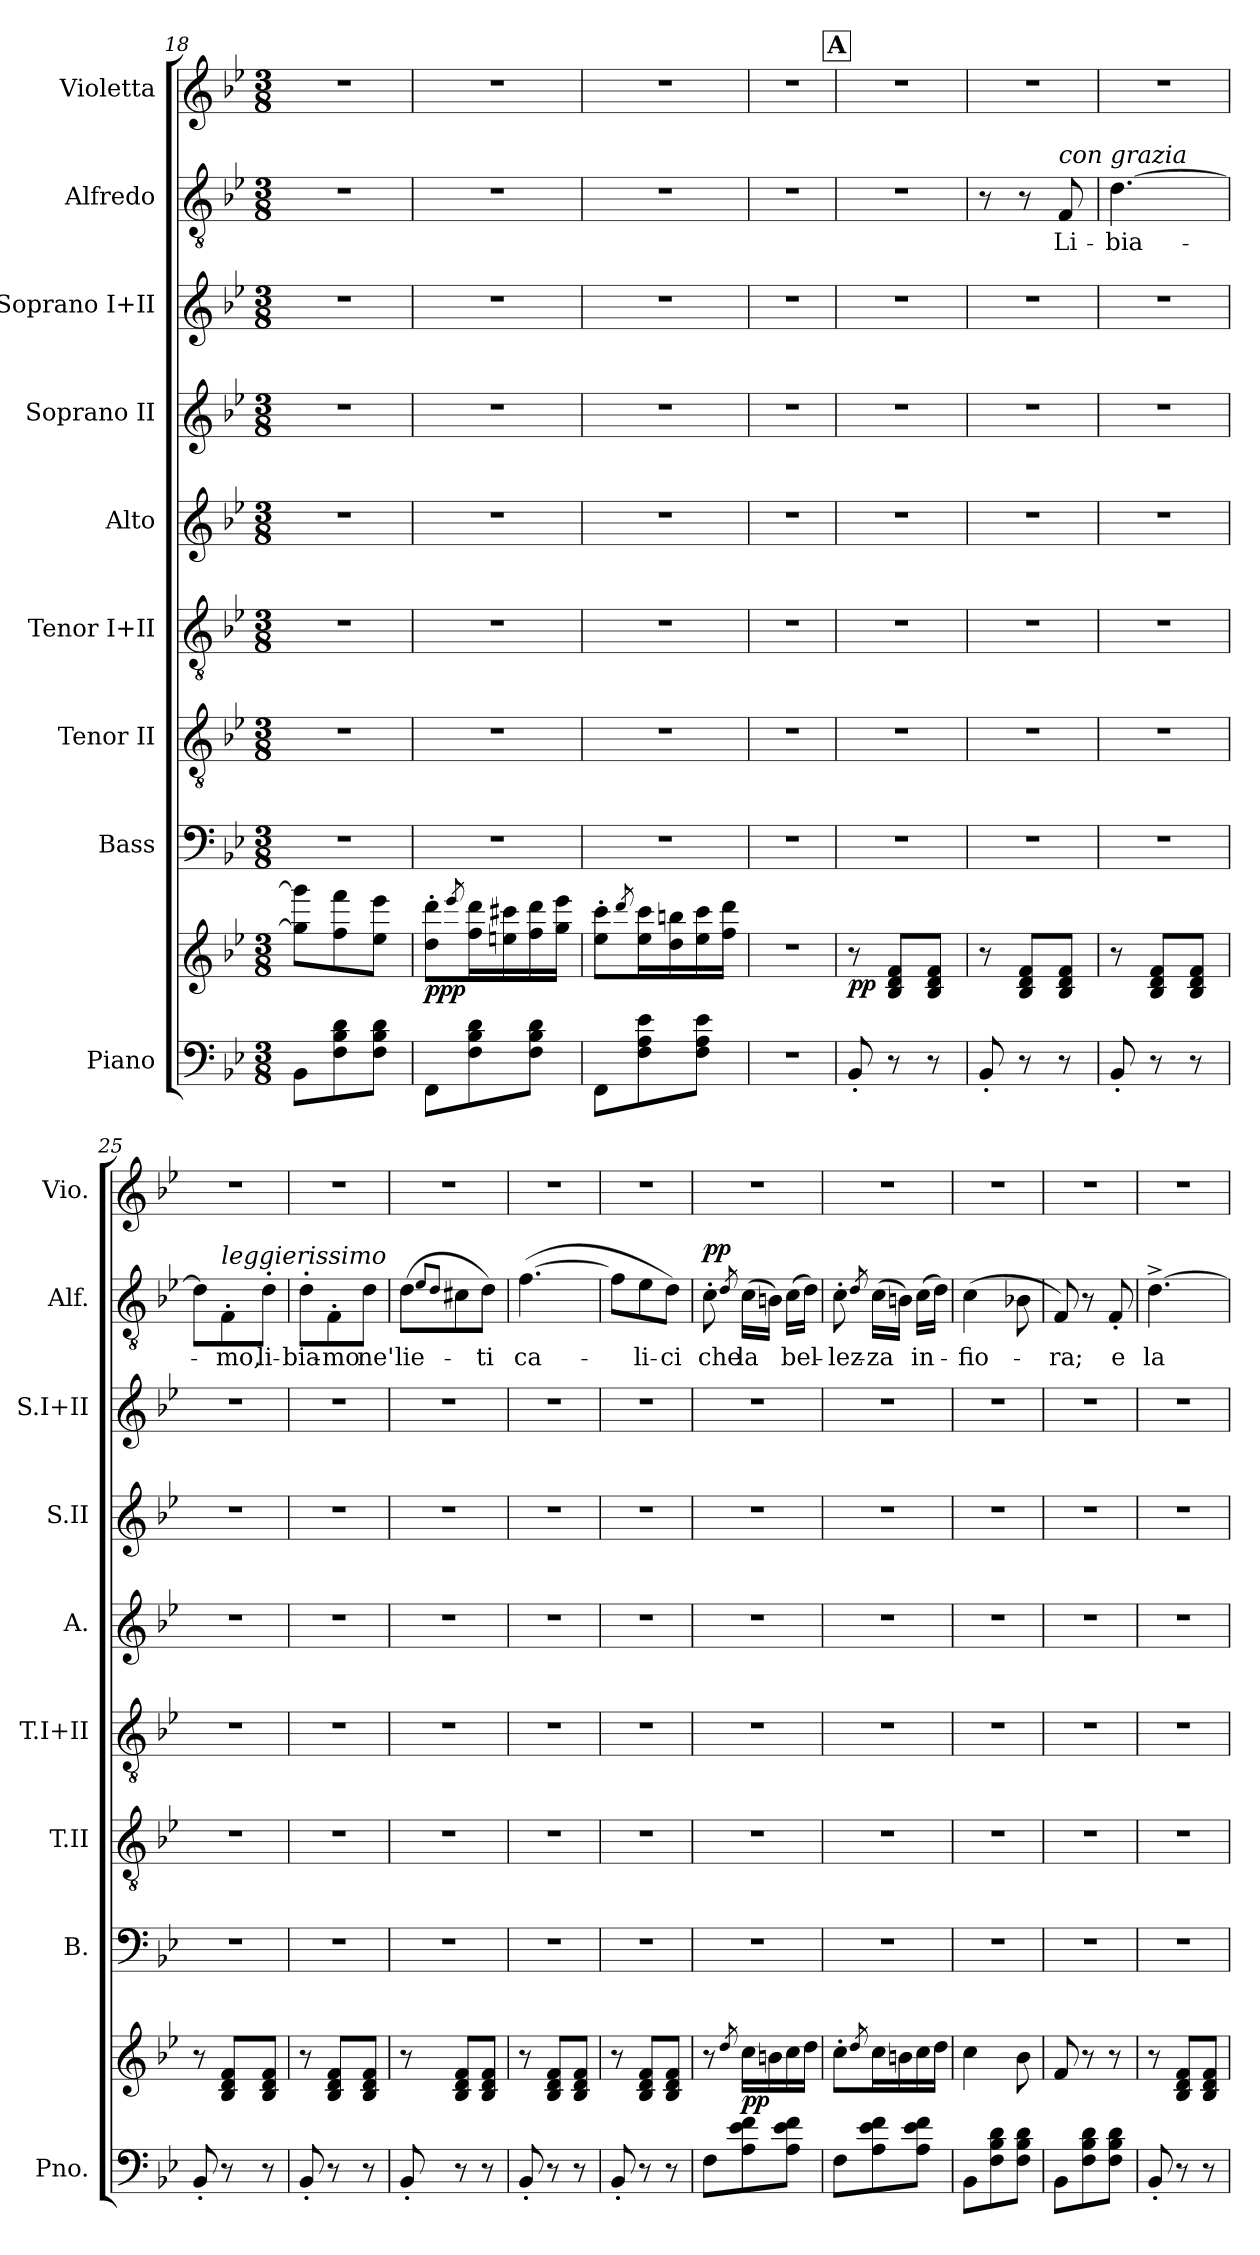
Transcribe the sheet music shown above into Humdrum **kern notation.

**kern	**kern	**dynam	**kern	**kern	**kern	**kern	**kern	**kern	**kern	**text	**dynam	**kern
*part9	*part9	*part9	*part8	*part7	*part6	*part5	*part4	*part3	*part2	*part2	*part2	*part1
*staff10	*staff9	*staff9/10	*staff8	*staff7	*staff6	*staff5	*staff4	*staff3	*staff2	*staff2	*staff2	*staff1
*I"Piano	*	*	*I"Bass	*I"Tenor II	*I"Tenor I+II	*I"Alto	*I"Soprano II	*I"Soprano I+II	*I"Alfredo	*	*	*I"Violetta
*I'Pno.	*	*	*I'B.	*I'T.II	*I'T.I+II	*I'A.	*I'S.II	*I'S.I+II	*I'Alf.	*	*	*I'Vio.
*clefF4	*clefG2	*	*clefF4	*clefGv2	*clefGv2	*clefG2	*clefG2	*clefG2	*clefGv2	*	*	*clefG2
*k[b-e-]	*k[b-e-]	*	*k[b-e-]	*k[b-e-]	*k[b-e-]	*k[b-e-]	*k[b-e-]	*k[b-e-]	*k[b-e-]	*	*	*k[b-e-]
*M3/8	*M3/8	*	*M3/8	*M3/8	*M3/8	*M3/8	*M3/8	*M3/8	*M3/8	*	*	*M3/8
=18	=18	=18	=18	=18	=18	=18	=18	=18	=18	=18	=18	=18
8BB-/L	8gg\] 8ggg\]L	.	4.r	4.r	4.r	4.r	4.r	4.r	4.r	.	.	4.r
8F\ 8B-\ 8d\	8ff\ 8fff\	.	.	.	.	.	.	.	.	.	.	.
8F\ 8B-\ 8d\J	8ee-\ 8eee-\J	.	.	.	.	.	.	.	.	.	.	.
=19	=19	=19	=19	=19	=19	=19	=19	=19	=19	=19	=19	=19
!	!	!LO:DY:b	!	!	!	!	!	!	!	!	!	!
8FF/L	8dd\' 8ddd\'L	ppp	4.r	4.r	4.r	4.r	4.r	4.r	4.r	.	.	4.r
.	8qeee-/	.	.	.	.	.	.	.	.	.	.	.
8F\ 8B-\ 8d\	16ff\ 16ddd\L	.	.	.	.	.	.	.	.	.	.	.
.	16een\ 16ccc#X\	.	.	.	.	.	.	.	.	.	.	.
8F\ 8B-\ 8d\J	16ff\ 16ddd\	.	.	.	.	.	.	.	.	.	.	.
.	16gg\ 16eee-\JJ	.	.	.	.	.	.	.	.	.	.	.
=20	=20	=20	=20	=20	=20	=20	=20	=20	=20	=20	=20	=20
8FF/L	8ee-\' 8ccc\'L	.	4.r	4.r	4.r	4.r	4.r	4.r	4.r	.	.	4.r
.	8qddd/	.	.	.	.	.	.	.	.	.	.	.
8F\ 8A\ 8e-\	16ee-\ 16ccc\L	.	.	.	.	.	.	.	.	.	.	.
.	16dd\ 16bbn\	.	.	.	.	.	.	.	.	.	.	.
8F\ 8A\ 8e-\J	16ee-\ 16ccc\	.	.	.	.	.	.	.	.	.	.	.
.	16ff\ 16ddd\JJ	.	.	.	.	.	.	.	.	.	.	.
=21	=21	=21	=21	=21	=21	=21	=21	=21	=21	=21	=21	=21
4.r	4.r	.	4.r	4.r	4.r	4.r	4.r	4.r	4.r	.	.	4.r
!!LO:REH:place=s1:a:B:fs=14:t=A
=22	=22	=22	=22	=22	=22	=22	=22	=22	=22	=22	=22	=22
!	!	!LO:DY:b	!	!	!	!	!	!	!	!	!	!
8BB-'/	8r	pp	4.r	4.r	4.r	4.r	4.r	4.r	4.r	.	.	4.r
8r	8B-/ 8d/ 8f/L	.	.	.	.	.	.	.	.	.	.	.
8r	8B-/ 8d/ 8f/J	.	.	.	.	.	.	.	.	.	.	.
=23	=23	=23	=23	=23	=23	=23	=23	=23	=23	=23	=23	=23
8BB-'/	8r	.	4.r	4.r	4.r	4.r	4.r	4.r	8r	.	.	4.r
8r	8B-/ 8d/ 8f/L	.	.	.	.	.	.	.	8r	.	.	.
!	!	!	!	!	!	!	!	!	!LO:TX:a:i:t=con grazia	!	!	!
!	!	!	!	!	!	!	!	!	!	!LO:LY:b	!	!
8r	8B-/ 8d/ 8f/J	.	.	.	.	.	.	.	8F/	Li-	.	.
=24	=24	=24	=24	=24	=24	=24	=24	=24	=24	=24	=24	=24
!	!	!	!	!	!	!	!	!	!	!LO:LY:b	!	!
8BB-'/	8r	.	4.r	4.r	4.r	4.r	4.r	4.r	[4.d\	-bia-	.	4.r
8r	8B-/ 8d/ 8f/L	.	.	.	.	.	.	.	.	.	.	.
8r	8B-/ 8d/ 8f/J	.	.	.	.	.	.	.	.	.	.	.
=25	=25	=25	=25	=25	=25	=25	=25	=25	=25	=25	=25	=25
8BB-'/	8r	.	4.r	4.r	4.r	4.r	4.r	4.r	8d\L]	.	.	4.r
!	!	!	!	!	!	!	!	!	!LO:TX:a:i:t=leggierissimo	!	!	!
!	!	!	!	!	!	!	!	!	!	!LO:LY:b	!	!
8r	8B-/ 8d/ 8f/L	.	.	.	.	.	.	.	8F'\	-mo,	.	.
!	!	!	!	!	!	!	!	!	!	!LO:LY:b	!	!
8r	8B-/ 8d/ 8f/J	.	.	.	.	.	.	.	8d'\J	li-	.	.
=26	=26	=26	=26	=26	=26	=26	=26	=26	=26	=26	=26	=26
!	!	!	!	!	!	!	!	!	!	!LO:LY:b	!	!
8BB-'/	8r	.	4.r	4.r	4.r	4.r	4.r	4.r	8d'\L	-bia-	.	4.r
!	!	!	!	!	!	!	!	!	!	!LO:LY:b	!	!
8r	8B-/ 8d/ 8f/L	.	.	.	.	.	.	.	8F'\	-mo	.	.
!	!	!	!	!	!	!	!	!	!	!LO:LY:b	!	!
8r	8B-/ 8d/ 8f/J	.	.	.	.	.	.	.	8d\J	ne'	.	.
!!LO:LB:g=z
=27	=27	=27	=27	=27	=27	=27	=27	=27	=27	=27	=27	=27
!	!	!	!	!	!	!	!	!	!	!LO:LY:b	!	!
8BB-'/	8r	.	4.r	4.r	4.r	4.r	4.r	4.r	(8d\L	lie-	.	4.r
.	.	.	.	.	.	.	.	.	8qe-/L	.	.	.
.	.	.	.	.	.	.	.	.	8qd/J	.	.	.
8r	8B-/ 8d/ 8f/L	.	.	.	.	.	.	.	8c#X\	.	.	.
!	!	!	!	!	!	!	!	!	!	!LO:LY:b	!	!
8r	8B-/ 8d/ 8f/J	.	.	.	.	.	.	.	8d\J)	-ti	.	.
=28	=28	=28	=28	=28	=28	=28	=28	=28	=28	=28	=28	=28
!	!	!	!	!	!	!	!	!	!	!LO:LY:b	!	!
8BB-'/	8r	.	4.r	4.r	4.r	4.r	4.r	4.r	([4.f\	ca-	.	4.r
8r	8B-/ 8d/ 8f/L	.	.	.	.	.	.	.	.	.	.	.
8r	8B-/ 8d/ 8f/J	.	.	.	.	.	.	.	.	.	.	.
=29	=29	=29	=29	=29	=29	=29	=29	=29	=29	=29	=29	=29
8BB-'/	8r	.	4.r	4.r	4.r	4.r	4.r	4.r	8f\L]	.	.	4.r
!	!	!	!	!	!	!	!	!	!	!LO:LY:b	!	!
8r	8B-/ 8d/ 8f/L	.	.	.	.	.	.	.	8e-\	-li-	.	.
!	!	!	!	!	!	!	!	!	!	!LO:LY:b	!	!
8r	8B-/ 8d/ 8f/J	.	.	.	.	.	.	.	8d\J)	-ci	.	.
=30	=30	=30	=30	=30	=30	=30	=30	=30	=30	=30	=30	=30
!	!	!	!	!	!	!	!	!	!	!LO:LY:b	!LO:DY:a	!
8F\L	8r	.	4.r	4.r	4.r	4.r	4.r	4.r	8c'\	che	pp	4.r
.	8qdd/	.	.	.	.	.	.	.	8qd/	.	.	.
!	!	!LO:DY:b	!	!	!	!	!	!	!	!LO:LY:b	!	!
8A\ 8e-\ 8f\	16cc\LL	pp	.	.	.	.	.	.	(16c\LL	la	.	.
.	16bn\	.	.	.	.	.	.	.	16Bn\JJ)	.	.	.
!	!	!	!	!	!	!	!	!	!	!LO:LY:b	!	!
8A\ 8e-\ 8f\J	16cc\	.	.	.	.	.	.	.	(16c\LL	bel-	.	.
.	16dd\JJ	.	.	.	.	.	.	.	16d\JJ)	.	.	.
=31	=31	=31	=31	=31	=31	=31	=31	=31	=31	=31	=31	=31
!	!	!	!	!	!	!	!	!	!	!LO:LY:b	!	!
8F\L	8cc'\L	.	4.r	4.r	4.r	4.r	4.r	4.r	8c'\	-lez-	.	4.r
.	8qdd/	.	.	.	.	.	.	.	8qd/	.	.	.
!	!	!	!	!	!	!	!	!	!	!LO:LY:b	!	!
8A\ 8e-\ 8f\	16cc\L	.	.	.	.	.	.	.	(16c\LL	-za	.	.
.	16bn\	.	.	.	.	.	.	.	16Bn\JJ)	.	.	.
!	!	!	!	!	!	!	!	!	!	!LO:LY:b	!	!
8A\ 8e-\ 8f\J	16cc\	.	.	.	.	.	.	.	(16c\LL	in-	.	.
.	16dd\JJ	.	.	.	.	.	.	.	16d\JJ)	.	.	.
=32	=32	=32	=32	=32	=32	=32	=32	=32	=32	=32	=32	=32
!	!	!	!	!	!	!	!	!	!	!LO:LY:b	!	!
8BB-/L	4cc\	.	4.r	4.r	4.r	4.r	4.r	4.r	(4c\	-fio-	.	4.r
8F\ 8B-\ 8d\	.	.	.	.	.	.	.	.	.	.	.	.
8F\ 8B-\ 8d\J	8b-\	.	.	.	.	.	.	.	8B-X\	.	.	.
=33	=33	=33	=33	=33	=33	=33	=33	=33	=33	=33	=33	=33
!	!	!	!	!	!	!	!	!	!	!LO:LY:b	!	!
8BB-/L	8f/	.	4.r	4.r	4.r	4.r	4.r	4.r	8F/)	-ra;	.	4.r
8F\ 8B-\ 8d\	8r	.	.	.	.	.	.	.	8r	.	.	.
!	!	!	!	!	!	!	!	!	!	!LO:LY:b	!	!
8F\ 8B-\ 8d\J	8r	.	.	.	.	.	.	.	8F'/	e	.	.
=34	=34	=34	=34	=34	=34	=34	=34	=34	=34	=34	=34	=34
!	!	!	!	!	!	!	!	!	!	!LO:LY:b	!	!
8BB-'/	8r	.	4.r	4.r	4.r	4.r	4.r	4.r	[4.d^\	la	.	4.r
8r	8B-/ 8d/ 8f/L	.	.	.	.	.	.	.	.	.	.	.
8r	8B-/ 8d/ 8f/J	.	.	.	.	.	.	.	.	.	.	.
=	=	=	=	=	=	=	=	=	=	=	=	=
*-	*-	*-	*-	*-	*-	*-	*-	*-	*-	*-	*-	*-
